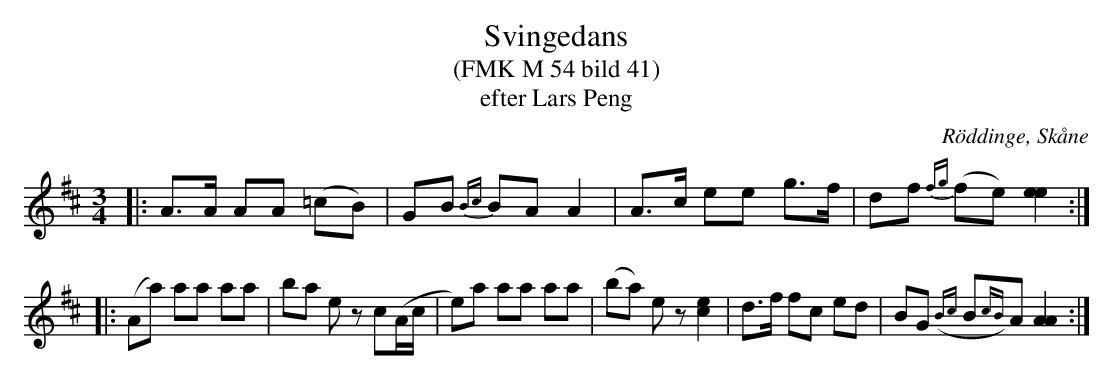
X:1
T:Svingedans
T:(FMK M 54 bild 41)
T:efter Lars Peng
O:Röddinge, Skåne
M:3/4
L:1/8
Q:108
K:D
|: A>A AA (=cB) | GB {Bc}BA A2 | A>c ee g>f | df {fg}(fe) [e2e2] :|
|: (Aa) aa aa | ba ez c(A/c/ | e)a aa aa | (ba) ez [c2e2] | d>f fc ed | BG ({Bc}B{cB})A [A2A2] :|
